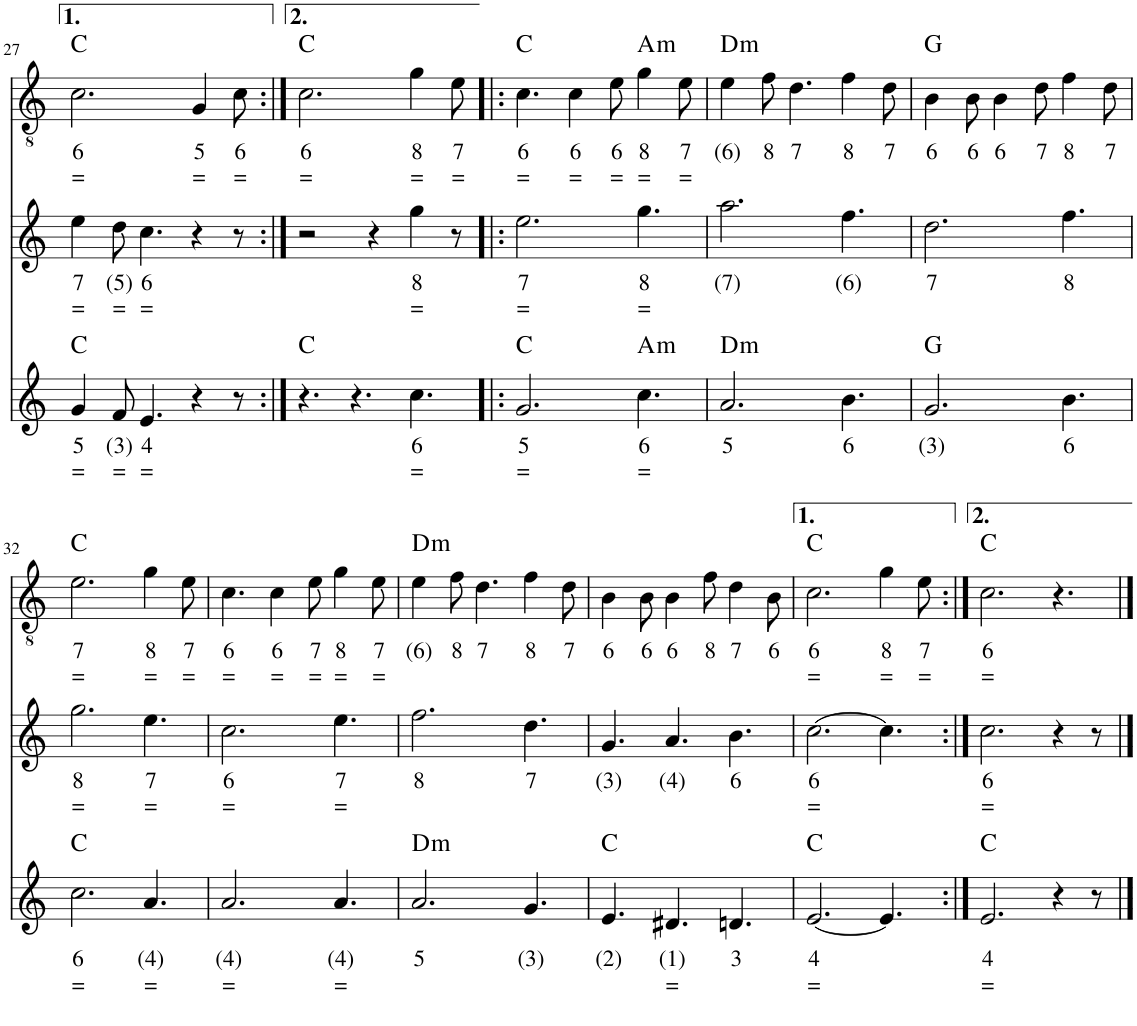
**kern	**text	**text	**harte	**kern	**text	**text	**kern	**text	**text	**harte
*part3	*part3	*part3	*part3	*part2	*part2	*part2	*part1	*part1	*part1	*part1
*staff3	*staff3	*staff3	*	*staff2	*staff2	*staff2	*staff1	*staff1	*staff1	*
*I"Stem	*	*	*	*I"Stem	*	*	*I"Klassieke gitaar, Accordion	*	*	*
*	*	*	*	*	*	*	*I'Acc	*	*	*
!!LO:PB:g=z
*clefG2	*	*	*	*clefG2	*	*	*clefGv2	*	*	*
*k[]	*	*	*	*k[]	*	*	*k[]	*	*	*
*M9/8	*	*	*	*M9/8	*	*	*M9/8	*	*	*
=27	=27	=27	=27	=27	=27	=27	=27	=27	=27	=27
!	!LO:LY:b	!LO:LY:b	!	!	!LO:LY:b	!LO:LY:b	!	!LO:LY:b	!LO:LY:b	!
4g/	5	=	C:maj	4ee\	7	=	2.c\	6	=	C:maj
!	!LO:LY:b	!LO:LY:b	!	!	!LO:LY:b	!LO:LY:b	!	!	!	!
8f/	(3)	=	.	8dd\	(5)	=	.	.	.	.
!	!LO:LY:b	!LO:LY:b	!	!	!LO:LY:b	!LO:LY:b	!	!	!	!
4.e/	4	=	.	4.cc\	6	=	.	.	.	.
!	!	!	!	!	!	!	!	!LO:LY:b	!LO:LY:b	!
4r	.	.	.	4r	.	.	4G/	5	=	.
!	!	!	!	!	!	!	!	!LO:LY:b	!LO:LY:b	!
8r	.	.	.	8r	.	.	8c\	6	=	.
=28:|!	=28:|!	=28:|!	=28:|!	=28:|!	=28:|!	=28:|!	=28:|!	=28:|!	=28:|!	=28:|!
!	!	!	!	!	!	!	!	!LO:LY:b	!LO:LY:b	!
4.r	.	.	C:maj	2r	.	.	2.c\	6	=	C:maj
4.r	.	.	.	.	.	.	.	.	.	.
.	.	.	.	4r	.	.	.	.	.	.
!	!LO:LY:b	!LO:LY:b	!	!	!LO:LY:b	!LO:LY:b	!	!LO:LY:b	!LO:LY:b	!
4.cc\	6	=	.	4gg\	8	=	4g\	8	=	.
!	!	!	!	!	!	!	!	!LO:LY:b	!LO:LY:b	!
.	.	.	.	8r	.	.	8e\	7	=	.
=29!|:	=29!|:	=29!|:	=29!|:	=29!|:	=29!|:	=29!|:	=29!|:	=29!|:	=29!|:	=29!|:
!	!LO:LY:b	!LO:LY:b	!	!	!LO:LY:b	!LO:LY:b	!	!LO:LY:b	!LO:LY:b	!
2.g/	5	=	C:maj	2.ee\	7	=	4.c\	6	=	C:maj
!	!	!	!	!	!	!	!	!LO:LY:b	!LO:LY:b	!
.	.	.	.	.	.	.	4c\	6	=	.
!	!	!	!	!	!	!	!	!LO:LY:b	!LO:LY:b	!
.	.	.	.	.	.	.	8e\	6	=	.
!	!LO:LY:b	!LO:LY:b	!LO:H:kt=m	!	!LO:LY:b	!LO:LY:b	!	!LO:LY:b	!LO:LY:b	!LO:H:kt=m
4.cc\	6	=	A:min	4.gg\	8	=	4g\	8	=	A:min
!	!	!	!	!	!	!	!	!LO:LY:b	!LO:LY:b	!
.	.	.	.	.	.	.	8e\	7	=	.
=30	=30	=30	=30	=30	=30	=30	=30	=30	=30	=30
!	!LO:LY:b	!	!LO:H:kt=m	!	!LO:LY:b	!	!	!LO:LY:b	!	!LO:H:kt=m
2.a/	5	.	D:min	2.aa\	(7)	.	4e\	(6)	.	D:min
!	!	!	!	!	!	!	!	!LO:LY:b	!	!
.	.	.	.	.	.	.	8f\	8	.	.
!	!	!	!	!	!	!	!	!LO:LY:b	!	!
.	.	.	.	.	.	.	4.d\	7	.	.
!	!LO:LY:b	!	!	!	!LO:LY:b	!	!	!LO:LY:b	!	!
4.b\	6	.	.	4.ff\	(6)	.	4f\	8	.	.
!	!	!	!	!	!	!	!	!LO:LY:b	!	!
.	.	.	.	.	.	.	8d\	7	.	.
=31	=31	=31	=31	=31	=31	=31	=31	=31	=31	=31
!	!LO:LY:b	!	!	!	!LO:LY:b	!	!	!LO:LY:b	!	!
2.g/	(3)	.	G:maj	2.dd\	7	.	4B\	6	.	G:maj
!	!	!	!	!	!	!	!	!LO:LY:b	!	!
.	.	.	.	.	.	.	8B\	6	.	.
!	!	!	!	!	!	!	!	!LO:LY:b	!	!
.	.	.	.	.	.	.	4B\	6	.	.
!	!	!	!	!	!	!	!	!LO:LY:b	!	!
.	.	.	.	.	.	.	8d\	7	.	.
!	!LO:LY:b	!	!	!	!LO:LY:b	!	!	!LO:LY:b	!	!
4.b\	6	.	.	4.ff\	8	.	4f\	8	.	.
!	!	!	!	!	!	!	!	!LO:LY:b	!	!
.	.	.	.	.	.	.	8d\	7	.	.
!!LO:LB:g=z
=32	=32	=32	=32	=32	=32	=32	=32	=32	=32	=32
!	!LO:LY:b	!LO:LY:b	!	!	!LO:LY:b	!LO:LY:b	!	!LO:LY:b	!LO:LY:b	!
2.cc\	6	=	C:maj	2.gg\	8	=	2.e\	7	=	C:maj
!	!LO:LY:b	!LO:LY:b	!	!	!LO:LY:b	!LO:LY:b	!	!LO:LY:b	!LO:LY:b	!
4.a/	(4)	=	.	4.ee\	7	=	4g\	8	=	.
!	!	!	!	!	!	!	!	!LO:LY:b	!LO:LY:b	!
.	.	.	.	.	.	.	8e\	7	=	.
=33	=33	=33	=33	=33	=33	=33	=33	=33	=33	=33
!	!LO:LY:b	!LO:LY:b	!	!	!LO:LY:b	!LO:LY:b	!	!LO:LY:b	!LO:LY:b	!
2.a/	(4)	=	.	2.cc\	6	=	4.c\	6	=	.
!	!	!	!	!	!	!	!	!LO:LY:b	!LO:LY:b	!
.	.	.	.	.	.	.	4c\	6	=	.
!	!	!	!	!	!	!	!	!LO:LY:b	!LO:LY:b	!
.	.	.	.	.	.	.	8e\	7	=	.
!	!LO:LY:b	!LO:LY:b	!	!	!LO:LY:b	!LO:LY:b	!	!LO:LY:b	!LO:LY:b	!
4.a/	(4)	=	.	4.ee\	7	=	4g\	8	=	.
!	!	!	!	!	!	!	!	!LO:LY:b	!LO:LY:b	!
.	.	.	.	.	.	.	8e\	7	=	.
=34	=34	=34	=34	=34	=34	=34	=34	=34	=34	=34
!	!LO:LY:b	!	!LO:H:kt=m	!	!LO:LY:b	!	!	!LO:LY:b	!	!LO:H:kt=m
2.a/	5	.	D:min	2.ff\	8	.	4e\	(6)	.	D:min
!	!	!	!	!	!	!	!	!LO:LY:b	!	!
.	.	.	.	.	.	.	8f\	8	.	.
!	!	!	!	!	!	!	!	!LO:LY:b	!	!
.	.	.	.	.	.	.	4.d\	7	.	.
!	!LO:LY:b	!	!	!	!LO:LY:b	!	!	!LO:LY:b	!	!
4.g/	(3)	.	.	4.dd\	7	.	4f\	8	.	.
!	!	!	!	!	!	!	!	!LO:LY:b	!	!
.	.	.	.	.	.	.	8d\	7	.	.
=35	=35	=35	=35	=35	=35	=35	=35	=35	=35	=35
!	!LO:LY:b	!	!	!	!LO:LY:b	!	!	!LO:LY:b	!	!
4.e/	(2)	.	C:maj	4.g/	(3)	.	4B\	6	.	.
!	!	!	!	!	!	!	!	!LO:LY:b	!	!
.	.	.	.	.	.	.	8B\	6	.	.
!	!LO:LY:b	!LO:LY:b	!	!	!LO:LY:b	!	!	!LO:LY:b	!	!
4.d#X/	(1)	=	.	4.a/	(4)	.	4B\	6	.	.
!	!	!	!	!	!	!	!	!LO:LY:b	!	!
.	.	.	.	.	.	.	8f\	8	.	.
!	!LO:LY:b	!	!	!	!LO:LY:b	!	!	!LO:LY:b	!	!
4.dn/	3	.	.	4.b\	6	.	4d\	7	.	.
!	!	!	!	!	!	!	!	!LO:LY:b	!	!
.	.	.	.	.	.	.	8B\	6	.	.
=36	=36	=36	=36	=36	=36	=36	=36	=36	=36	=36
!	!LO:LY:b	!LO:LY:b	!	!	!LO:LY:b	!LO:LY:b	!	!LO:LY:b	!LO:LY:b	!
[2.e/	4	=	C:maj	[2.cc\	6	=	2.c\	6	=	C:maj
!	!	!	!	!	!	!	!	!LO:LY:b	!LO:LY:b	!
4.e/]	.	.	.	4.cc\]	.	.	4g\	8	=	.
!	!	!	!	!	!	!	!	!LO:LY:b	!LO:LY:b	!
.	.	.	.	.	.	.	8e\	7	=	.
=37:|!	=37:|!	=37:|!	=37:|!	=37:|!	=37:|!	=37:|!	=37:|!	=37:|!	=37:|!	=37:|!
!	!LO:LY:b	!LO:LY:b	!	!	!LO:LY:b	!LO:LY:b	!	!LO:LY:b	!LO:LY:b	!
2.e/	4	=	C:maj	2.cc\	6	=	2.c\	6	=	C:maj
4r	.	.	.	4r	.	.	4.r	.	.	.
8r	.	.	.	8r	.	.	.	.	.	.
==	==	==	==	==	==	==	==	==	==	==
*-	*-	*-	*-	*-	*-	*-	*-	*-	*-	*-
